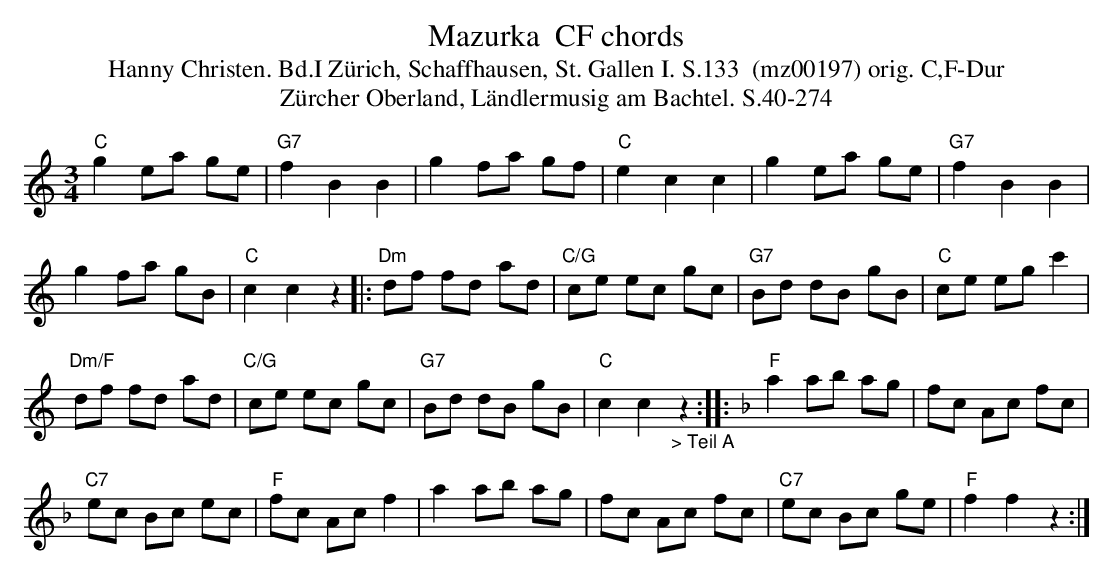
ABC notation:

X:1
T: Mazurka  CF chords
T:Hanny Christen. Bd.I Zürich, Schaffhausen, St. Gallen I. S.133  (mz00197) orig. C,F-Dur
T: Z\"urcher Oberland, L\"andlermusig am Bachtel. S.40-274
M:3/4
L:1/8
K:C %%MIDI gchordon
"C"g2ea ge | "G7"f2B2B2 | g2fa gf | "C"e2c2c2 | g2ea ge | "G7"f2B2B2 |
g2fa gB | "C"c2c2z2 |: "Dm"df fd ad | "C/G"ce ec gc | "G7"Bd dB gB | "C"ce eg c'2 |
"Dm/F"df fd ad | "C/G"ce ec gc | "G7"Bd dB gB | "C"c2c2"_> Teil A"z2 :: [K:F] "F"a2 ab ag | fc Ac fc |
"C7"ec Bc ec | "F"fc Acf2 | a2 ab ag | fc Ac fc | "C7"ec Bc ge | "F"f2f2z2 :|
